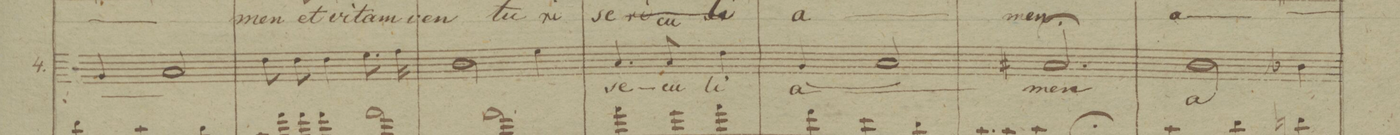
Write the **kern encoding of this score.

**kern	**text	**text	**dynam
*I"4.	*	*	*
*clefF4	*	*	*
*k[b-]	*	*	*
*M3/4	*	*	*
4BB-/	.	a-	.
2C/	.	-men	.
=182	=182	=182	=182
8F\	.	se-	se-
8F\	.	.	.
.	.	-cu-	-cu-
4F\	.	-li	-li
8.G\	.	.	.
16A\	.	.	.
=183	=183	=183	=183
2D\	.	.	.
4G\	.	.	.
=184	=184	=184	=184
4.C/	se-	.	.
8C/	-cu-	.	.
4F\	-li	.	.
=185	=185	=185	=185
(4BB-/	a-	.	.
2C/)	.	.	.
=186	=186	=186	=186
2.C#X;/	-men	-men	.
=187	=187	=187	=187
*2\right	*	*	*
2D\	a-	a-	.
4D-X\	.	.	.
=188	=188	=188	=188
*-	*-	*-	*-
